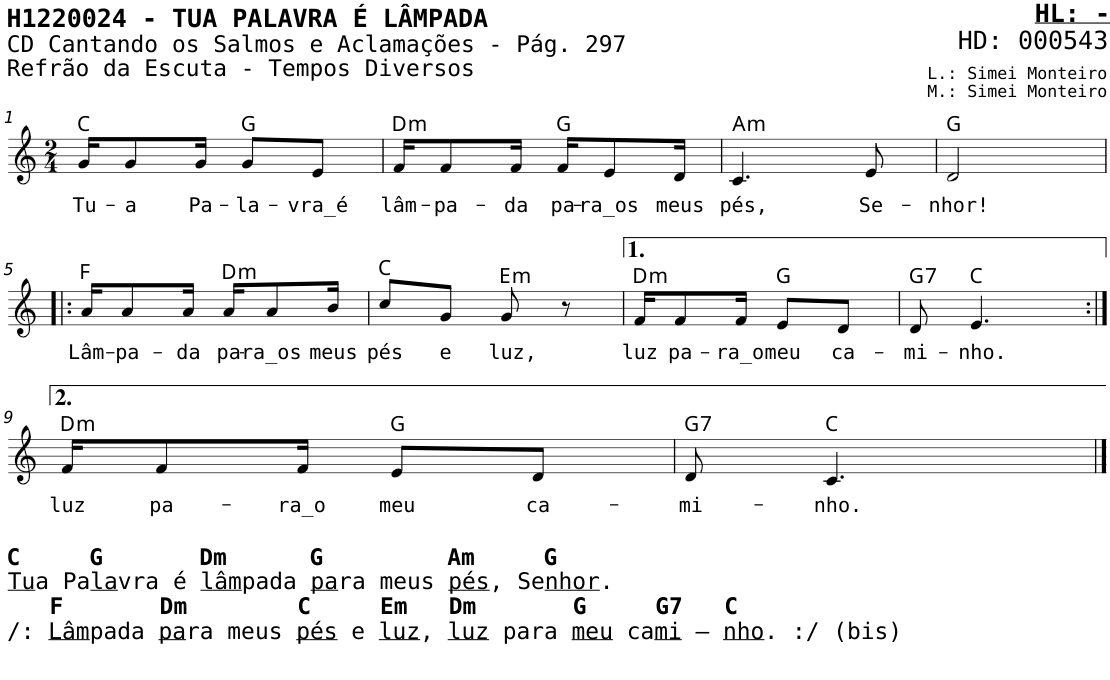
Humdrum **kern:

**kern	**text	**harte
*part1	*part1	*part1
*staff1	*staff1	*
*I"Voz	*	*
*I'V	*	*
*stria5	*	*
*clefG2	*	*
*k[]	*	*
*M2/4	*	*
=1	=1	=1
!	!LO:LY:b	!
16g/KL	Tu-	C:maj
!	!LO:LY:b	!
8g/	-a	.
!	!LO:LY:b	!
16g/Jk	Pa-	.
!	!LO:LY:b	!
8g/L	-la-	G:maj
!	!LO:LY:b	!
8e/J	-vra_é	.
=2	=2	=2
!	!LO:LY:b	!LO:H:kt=m
16f/KL	lâm-	D:min
!	!LO:LY:b	!
8f/	-pa-	.
!	!LO:LY:b	!
16f/Jk	-da	.
!	!LO:LY:b	!
16f/KL	pa-	G:maj
!	!LO:LY:b	!
8e/	-ra_os	.
!	!LO:LY:b	!
16d/Jk	meus	.
=3	=3	=3
!	!LO:LY:b	!LO:H:kt=m
4.c/	pés,	A:min
!	!LO:LY:b	!
8e/	Se-	.
=4	=4	=4
!	!LO:LY:b	!
2d/	-nhor!	G:maj
!!LO:LB:g=z
=5!|:	=5!|:	=5!|:
!	!LO:LY:b	!
16a/KL	Lâm-	F:maj
!	!LO:LY:b	!
8a/	-pa-	.
!	!LO:LY:b	!
16a/Jk	-da	.
!	!LO:LY:b	!LO:H:kt=m
16a/KL	pa-	D:min
!	!LO:LY:b	!
8a/	-ra_os	.
!	!LO:LY:b	!
16b/Jk	meus	.
=6	=6	=6
!	!LO:LY:b	!
8cc/L	pés	C:maj
!	!LO:LY:b	!
8g/J	e	.
!	!LO:LY:b	!LO:H:kt=m
8g/	luz,	E:min
8r	.	.
=7	=7	=7
!	!LO:LY:b	!LO:H:kt=m
16f/KL	luz	D:min
!	!LO:LY:b	!
8f/	pa-	.
!	!LO:LY:b	!
16f/Jk	-ra_o	.
!	!LO:LY:b	!
8e/L	meu	G:maj
!	!LO:LY:b	!
8d/J	ca-	.
=8	=8	=8
!	!LO:LY:b	!LO:H:kt=7
8d/	-mi-	G:7
!	!LO:LY:b	!
4.e/	-nho.	C:maj
!!LO:LB:g=z
=9:|!	=9:|!	=9:|!
!LO:TX:b:B:t=C     G       Dm      G         Am     G	!	!
!LO:TX:b:t=Tu	!	!
!LO:TX:b:t=a Pa	!	!
!LO:TX:b:t=la	!	!
!LO:TX:b:t=vra é	!	!
!LO:TX:b:t=lâm	!	!
!LO:TX:b:t=pada	!	!
!LO:TX:b:t=pa	!	!
!LO:TX:b:t=ra meus	!	!
!LO:TX:b:t=pés	!	!
!LO:TX:b:t=, Se	!	!
!LO:TX:b:t=nhor	!	!
!LO:TX:b:t=.	!	!
!LO:TX:b:B:t=F       Dm        C     Em   Dm       G     G7   C	!	!
!LO:TX:b:t=/&colon;	!	!
!LO:TX:b:t=Lâm	!	!
!LO:TX:b:t=pada	!	!
!LO:TX:b:t=pa	!	!
!LO:TX:b:t=ra meus	!	!
!LO:TX:b:t=pés	!	!
!LO:TX:b:t=e	!	!
!LO:TX:b:t=luz	!	!
!LO:TX:b:t=,	!	!
!LO:TX:b:t=luz	!	!
!LO:TX:b:t=para	!	!
!LO:TX:b:t=meu	!	!
!LO:TX:b:t=ca	!	!
!LO:TX:b:t=mi	!	!
!LO:TX:b:t=–	!	!
!LO:TX:b:t=nho	!	!
!LO:TX:b:t=. &colon;/ (bis)	!	!
!	!LO:LY:b	!LO:H:kt=m
16f/KL	luz	D:min
!	!LO:LY:b	!
8f/	pa-	.
!	!LO:LY:b	!
16f/Jk	-ra_o	.
!	!LO:LY:b	!
8e/L	meu	G:maj
!	!LO:LY:b	!
8d/J	ca-	.
=10	=10	=10
!	!LO:LY:b	!LO:H:kt=7
8d/	-mi-	G:7
!	!LO:LY:b	!
4.c/	-nho.	C:maj
==	==	==
*-	*-	*-
